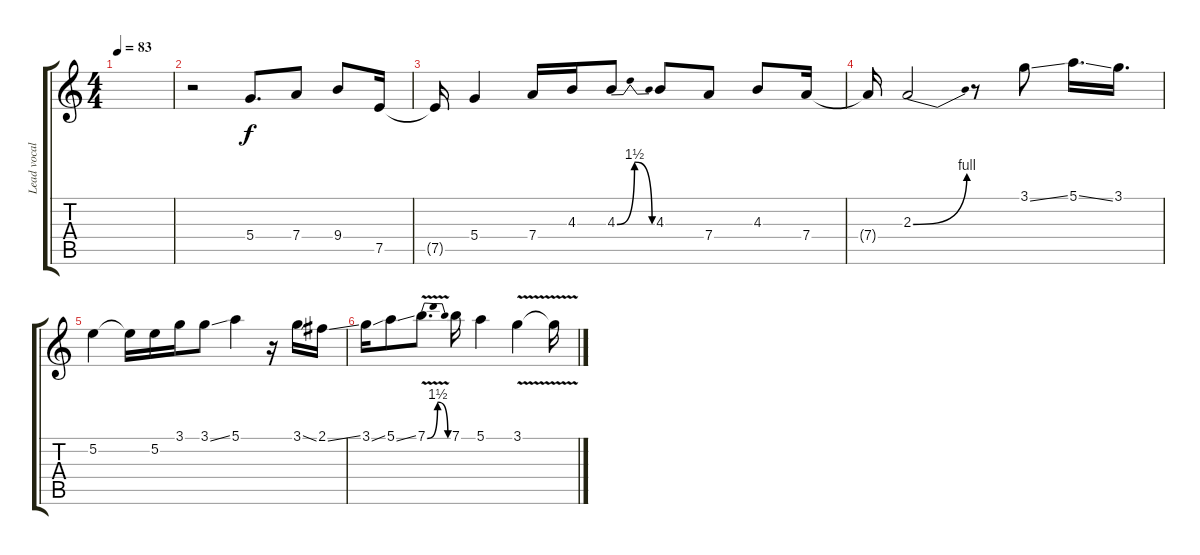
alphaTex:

\track ("Lead vocal" "Lead vocal") {instrument acousticguitarsteel}
\staff {score tabs}
\tuning (E4 B3 G3 D3 A2 E2) {hide}
\ts (4 4)
\tempo 83
\clef g2
\ks c
|
r.2 5.4.8{d} 7.4.8 9.4.8 7.5.16 |
7.5{t}.16 5.4.4 7.4.16 4.3.16 4.3{be (bendrelease 0 0 25 6 44 6 60 0)}.8 4.3.8 7.4.8 4.3.8 7.4.16 |
7.4{t}.16 2.3{be (bend 0 0 60 4)}.2 r.8 3.1{ss}.8 5.1{ss}.16{d} 3.1.16{d} |
5.2.4 5.2{t}.16 5.2.16 3.1.16 3.1{ss}.8 5.1.4 r.16 3.1{ss}.16 2.1{ss}.16 |
3.1{ss}.16 5.1{ss}.8 7.1{be (bendrelease 0 0 15 6 44 6 60 0) v}.8{d} 7.1.16 5.1.4 3.1{v}.4 3.1{t}.16
